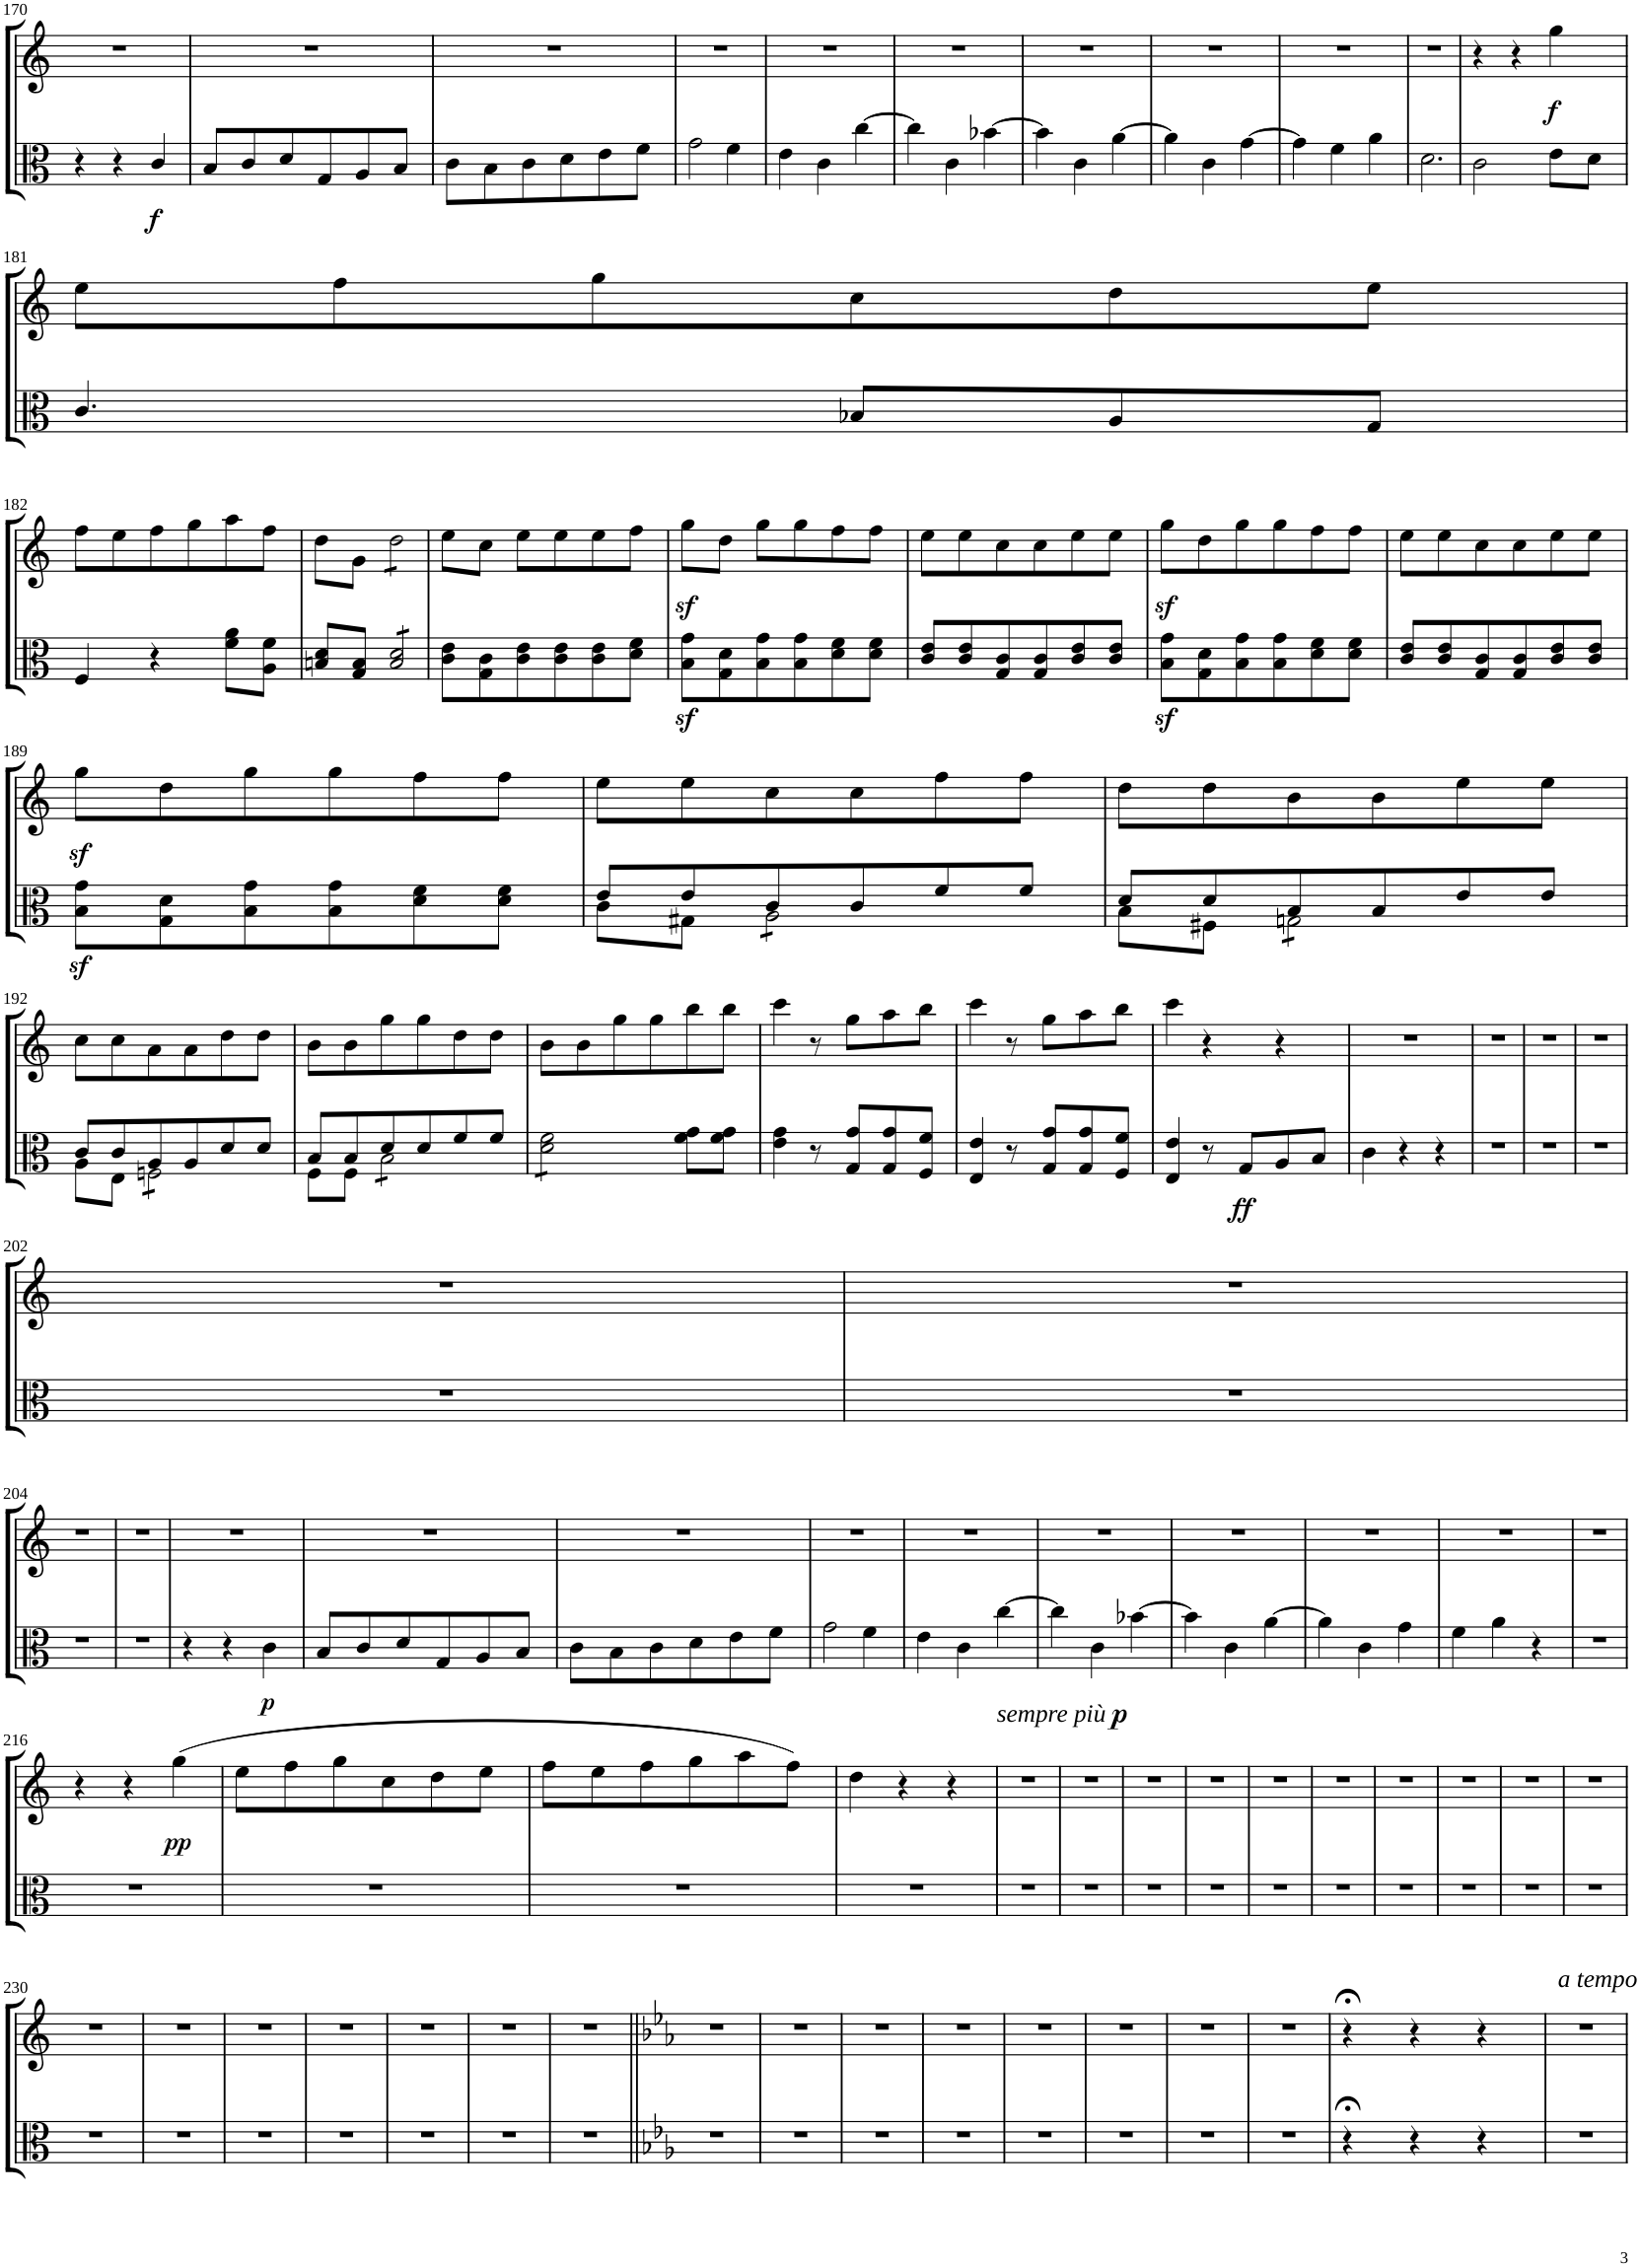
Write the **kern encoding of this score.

**kern	**dynam	**kern	**dynam
*part2	*part2	*part1	*part1
*staff2	*staff2	*staff1	*staff1
*I"Viola	*	*I"Violino I	*
!!LO:PB:g=z
*clefC3	*	*clefG2	*
*k[]	*	*k[]	*
*M3/4	*	*M3/4	*
=170	=170	=170	=170
4r	.	2.r	.
4r	.	.	.
!	!LO:DY:b	!	!
4c/	f	.	.
=171	=171	=171	=171
8B/L	.	2.r	.
8c/	.	.	.
8d/	.	.	.
8G/	.	.	.
8A/	.	.	.
8B/J	.	.	.
=172	=172	=172	=172
8c\L	.	2.r	.
8B\	.	.	.
8c\	.	.	.
8d\	.	.	.
8e\	.	.	.
8f\J	.	.	.
=173	=173	=173	=173
2g\	.	2.r	.
4f\	.	.	.
=174	=174	=174	=174
4e\	.	2.r	.
4c\	.	.	.
[4cc\	.	.	.
=175	=175	=175	=175
4cc\]	.	2.r	.
4c\	.	.	.
[4b-X\	.	.	.
=176	=176	=176	=176
4b-\]	.	2.r	.
4c\	.	.	.
[4a\	.	.	.
=177	=177	=177	=177
4a\]	.	2.r	.
4c\	.	.	.
[4g\	.	.	.
=178	=178	=178	=178
4g\]	.	2.r	.
4f\	.	.	.
4a\	.	.	.
=179	=179	=179	=179
2.d\	.	2.r	.
=180	=180	=180	=180
2c\	.	4r	.
.	.	4r	.
!	!	!	!LO:DY:b
8e\L	.	4gg\	f
8d\J	.	.	.
!!LO:LB:g=z
=181	=181	=181	=181
4.c/	.	8ee\L	.
.	.	8ff\	.
.	.	8gg\	.
8B-X/L	.	8cc\	.
8A/	.	8dd\	.
8G/J	.	8ee\J	.
!!LO:LB:g=z
=182	=182	=182	=182
4F/	.	8ff\L	.
.	.	8ee\	.
4r	.	8ff\	.
.	.	8gg\	.
8f\ 8a\L	.	8aa\	.
8A\ 8f\J	.	8ff\J	.
=183	=183	=183	=183
8Bn/ 8d/L	.	8dd\L	.
8G/ 8B/J	.	8g\J	.
*tremolo	*	*	*
*	*	*tremolo	*
8B/ 8d/L	.	8dd\L	.
8B/ 8d/	.	8dd\	.
8B/ 8d/	.	8dd\	.
8B/ 8d/J	.	8dd\J	.
*	*	*Xtremolo	*
*Xtremolo	*	*	*
=184	=184	=184	=184
8c\ 8e\L	.	8ee\L	.
8G\ 8c\	.	8cc\J	.
8c\ 8e\	.	8ee\L	.
8c\ 8e\	.	8ee\	.
8c\ 8e\	.	8ee\	.
8d\ 8f\J	.	8ff\J	.
=185	=185	=185	=185
8B\z<^ 8g\z<^L	.	8ggz<^\L	.
8G\ 8d\	.	8dd\J	.
8B\ 8g\	.	8gg\L	.
8B\ 8g\	.	8gg\	.
8d\ 8f\	.	8ff\	.
8d\ 8f\J	.	8ff\J	.
=186	=186	=186	=186
8c/ 8e/L	.	8ee\L	.
8c/ 8e/	.	8ee\	.
8G/ 8c/	.	8cc\	.
8G/ 8c/	.	8cc\	.
8c/ 8e/	.	8ee\	.
8c/ 8e/J	.	8ee\J	.
=187	=187	=187	=187
8B\z<^ 8g\z<^L	.	8ggz<^\L	.
8G\ 8d\	.	8dd\	.
8B\ 8g\	.	8gg\	.
8B\ 8g\	.	8gg\	.
8d\ 8f\	.	8ff\	.
8d\ 8f\J	.	8ff\J	.
=188	=188	=188	=188
8c/ 8e/L	.	8ee\L	.
8c/ 8e/	.	8ee\	.
8G/ 8c/	.	8cc\	.
8G/ 8c/	.	8cc\	.
8c/ 8e/	.	8ee\	.
8c/ 8e/J	.	8ee\J	.
!!LO:LB:g=z
=189	=189	=189	=189
8B\z<^ 8g\z<^L	.	8ggz<^\L	.
8G\ 8d\	.	8dd\	.
8B\ 8g\	.	8gg\	.
8B\ 8g\	.	8gg\	.
8d\ 8f\	.	8ff\	.
8d\ 8f\J	.	8ff\J	.
=190	=190	=190	=190
*^	*	*	*
8e/L	8c\L	.	8ee\L	.
8e/	8G#X\J	.	8ee\	.
*tremolo	*	*	*	*
8c/	8A\L	.	8cc\	.
8c/	8A\	.	8cc\	.
8f/	8A\	.	8ff\	.
8f/J	8A\J	.	8ff\J	.
*Xtremolo	*	*	*	*
=191	=191	=191	=191	=191
8d/L	8B\L	.	8dd\L	.
8d/	8F#X\J	.	8dd\	.
*tremolo	*	*	*	*
8B/	8Gn\L	.	8b\	.
8B/	8Gn\	.	8b\	.
8e/	8Gn\	.	8ee\	.
8e/J	8Gn\J	.	8ee\J	.
*Xtremolo	*	*	*	*
!!LO:LB:g=z
=192	=192	=192	=192	=192
8c/L	8A\L	.	8cc\L	.
8c/	8E\J	.	8cc\	.
*tremolo	*	*	*	*
8A/	8Fn\L	.	8a\	.
8A/	8Fn\	.	8a\	.
8d/	8Fn\	.	8dd\	.
8d/J	8Fn\J	.	8dd\J	.
*Xtremolo	*	*	*	*
=193	=193	=193	=193	=193
8B/L	8F\L	.	8b\L	.
8B/	8F\J	.	8b\	.
*tremolo	*	*	*	*
8d/	8B\L	.	8gg\	.
8d/	8B\	.	8gg\	.
8f/	8B\	.	8dd\	.
8f/J	8B\J	.	8dd\J	.
*v	*v	*	*	*
=194	=194	=194	=194
8d\ 8f\L	.	8b\L	.
8d\ 8f\	.	8b\	.
8d\ 8f\	.	8gg\	.
8d\ 8f\J	.	8gg\	.
*Xtremolo	*	*	*
8f\ 8g\L	.	8bb\	.
8f\ 8g\J	.	8bb\J	.
=195	=195	=195	=195
4e\ 4g\	.	4ccc\	.
8r	.	8r	.
8G/ 8g/L	.	8gg\L	.
8G/ 8g/	.	8aa\	.
8F/ 8f/J	.	8bb\J	.
=196	=196	=196	=196
4E/ 4e/	.	4ccc\	.
8r	.	8r	.
8G/ 8g/L	.	8gg\L	.
8G/ 8g/	.	8aa\	.
8F/ 8f/J	.	8bb\J	.
=197	=197	=197	=197
4E/ 4e/	.	4ccc\	.
8r	.	4r	.
!	!LO:DY:b	!	!
8G/L	ff	.	.
8A/	.	4r	.
8B/J	.	.	.
=198	=198	=198	=198
4c\	.	2.r	.
4r	.	.	.
4r	.	.	.
=199	=199	=199	=199
2.r	.	2.r	.
=200	=200	=200	=200
2.r	.	2.r	.
=201	=201	=201	=201
2.r	.	2.r	.
!!LO:LB:g=z
=202	=202	=202	=202
2.r	.	2.r	.
=203	=203	=203	=203
2.r	.	2.r	.
!!LO:LB:g=z
=204	=204	=204	=204
2.r	.	2.r	.
=205	=205	=205	=205
2.r	.	2.r	.
=206	=206	=206	=206
4r	.	2.r	.
4r	.	.	.
!	!LO:DY:b	!	!
4c\	p	.	.
=207	=207	=207	=207
8B/L	.	2.r	.
8c/	.	.	.
8d/	.	.	.
8G/	.	.	.
8A/	.	.	.
8B/J	.	.	.
=208	=208	=208	=208
8c\L	.	2.r	.
8B\	.	.	.
8c\	.	.	.
8d\	.	.	.
8e\	.	.	.
8f\J	.	.	.
=209	=209	=209	=209
2g\	.	2.r	.
4f\	.	.	.
=210	=210	=210	=210
4e\	.	2.r	.
4c\	.	.	.
!LO:TX:b:i:t=sempre più	!	!	!
[4cc\	.	.	.
=211	=211	=211	=211
4cc\]	.	2.r	.
4c\	.	.	.
[4b-X\	.	.	.
=212	=212	=212	=212
4b-\]	.	2.r	.
4c\	.	.	.
[4a\	.	.	.
=213	=213	=213	=213
4a\]	.	2.r	.
4c\	.	.	.
4g\	.	.	.
=214	=214	=214	=214
4f\	.	2.r	.
4a\	.	.	.
4r	.	.	.
=215	=215	=215	=215
2.r	.	2.r	.
!!LO:LB:g=z
=216	=216	=216	=216
2.r	.	4r	.
.	.	4r	.
!	!	!	!LO:DY:b
.	.	(4gg\	pp
=217	=217	=217	=217
2.r	.	8ee\L	.
.	.	8ff\	.
.	.	8gg\	.
.	.	8cc\	.
.	.	8dd\	.
.	.	8ee\J	.
=218	=218	=218	=218
2.r	.	8ff\L	.
.	.	8ee\	.
.	.	8ff\	.
.	.	8gg\	.
.	.	8aa\	.
.	.	8ff\J)	.
=219	=219	=219	=219
2.r	.	4dd\	.
.	.	4r	.
.	.	4r	.
=220	=220	=220	=220
2.r	.	2.r	.
=221	=221	=221	=221
2.r	.	2.r	.
=222	=222	=222	=222
2.r	.	2.r	.
=223	=223	=223	=223
2.r	.	2.r	.
=224	=224	=224	=224
2.r	.	2.r	.
=225	=225	=225	=225
2.r	.	2.r	.
=226	=226	=226	=226
2.r	.	2.r	.
=227	=227	=227	=227
2.r	.	2.r	.
=228	=228	=228	=228
2.r	.	2.r	.
=229	=229	=229	=229
2.r	.	2.r	.
!!LO:LB:g=z
=230	=230	=230	=230
2.r	.	2.r	.
=231	=231	=231	=231
2.r	.	2.r	.
=232	=232	=232	=232
2.r	.	2.r	.
=233	=233	=233	=233
2.r	.	2.r	.
=234	=234	=234	=234
2.r	.	2.r	.
=235	=235	=235	=235
2.r	.	2.r	.
=236	=236	=236	=236
2.r	.	2.r	.
=237||	=237||	=237||	=237||
*k[b-e-a-]	*	*k[b-e-a-]	*
2.r	.	2.r	.
=238	=238	=238	=238
2.r	.	2.r	.
=239	=239	=239	=239
2.r	.	2.r	.
=240	=240	=240	=240
2.r	.	2.r	.
=241	=241	=241	=241
2.r	.	2.r	.
=242	=242	=242	=242
2.r	.	2.r	.
=243	=243	=243	=243
2.r	.	2.r	.
=244	=244	=244	=244
2.r	.	2.r	.
=245	=245	=245	=245
4r;<	.	4r;<	.
4r	.	4r	.
4r	.	4r	.
=246	=246	=246	=246
!	!	!LO:TX:a:i:t=a tempo	!
2.r	.	2.r	.
=	=	=	=
*-	*-	*-	*-
